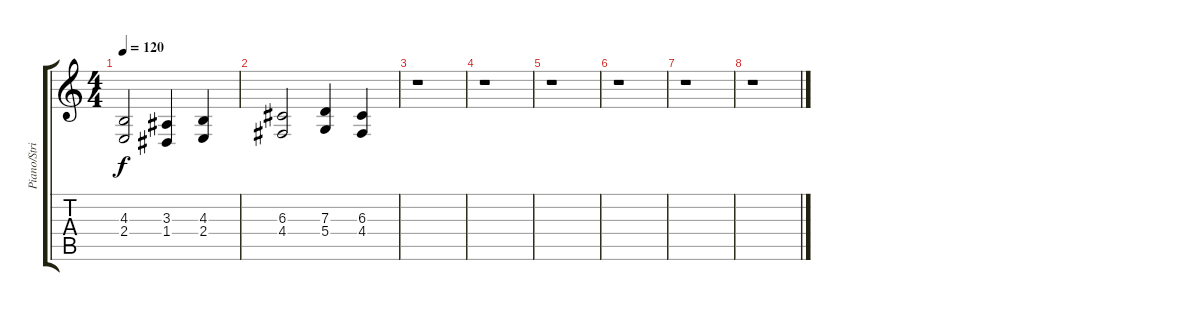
\track ("Piano/String" "Piano/Stri") {instrument orchestralharp}
\staff {score tabs}
\tuning (E4 B3 G3 D3 A2 E2) {hide}
\ts (4 4)
\tempo 120
\clef g2
\ks c
(4.3 2.4).2{dy f} (3.3 1.4).4 (4.3 2.4).4 |
(6.3 4.4).2 (7.3 5.4).4 (6.3 4.4).4 |
r.1 |
r.1 |
r.1 |
r.1 |
r.1 |
r.1
